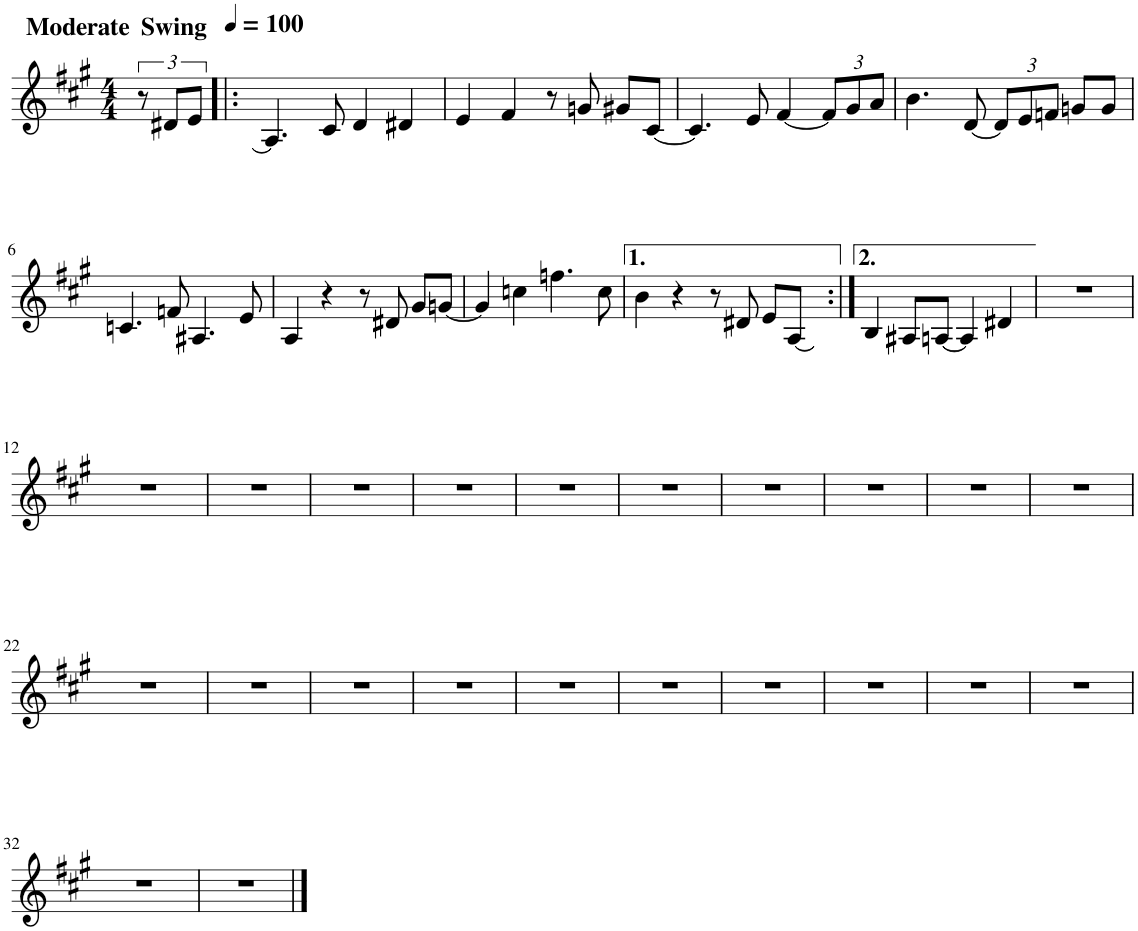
**kern
*part1
*staff1
*I"Baritone Saxophone
*I'Bar. Sax.
*clefG2
*Trd12c21
*k[f#c#g#]
*M4/4
=1
12r
*MM100
!LO:TX:a:B:t=Swing
!LO:TX:a:B:t=Moderate
12d#X/L
12e/J
=2!|:
[qA
4.A/]
8c#/
4d/
4d#X/
=3
4e/
4f#/
8r
8gn/
8g#X/L
[8c#/J
=4
4.c#/]
8e/
[4f#/
*Xbrackettup
12f#/L]
12g#/
12a/J
=5
4.b\
[8d/
12d/L]
12e/
12fn/J
8gn/L
8g/J
!!LO:LB:g=z
=6
4.cn/
8fn/
4.A#X/
8e/
=7
4A/
4r
8r
8d#X/
8g#/L
[8gn/J
=8
4g/]
4ccn\
4.ffn\
8cc\
=9
4b\
4r
8r
8d#X/
8e/L
[8A/J
qA]
=10:|!
4B/
8A#X/L
[8An/J
4A/]
4d#X/
=11
1r
!!LO:LB:g=z
=12
1r
=13
1r
=14
1r
=15
1r
=16
1r
=17
1r
=18
1r
=19
1r
=20
1r
=21
1r
!!LO:LB:g=z
=22
1r
=23
1r
=24
1r
=25
1r
=26
1r
=27
1r
=28
1r
=29
1r
=30
1r
=31
1r
!!LO:LB:g=z
=32
1r
=33
1r
==
*-
